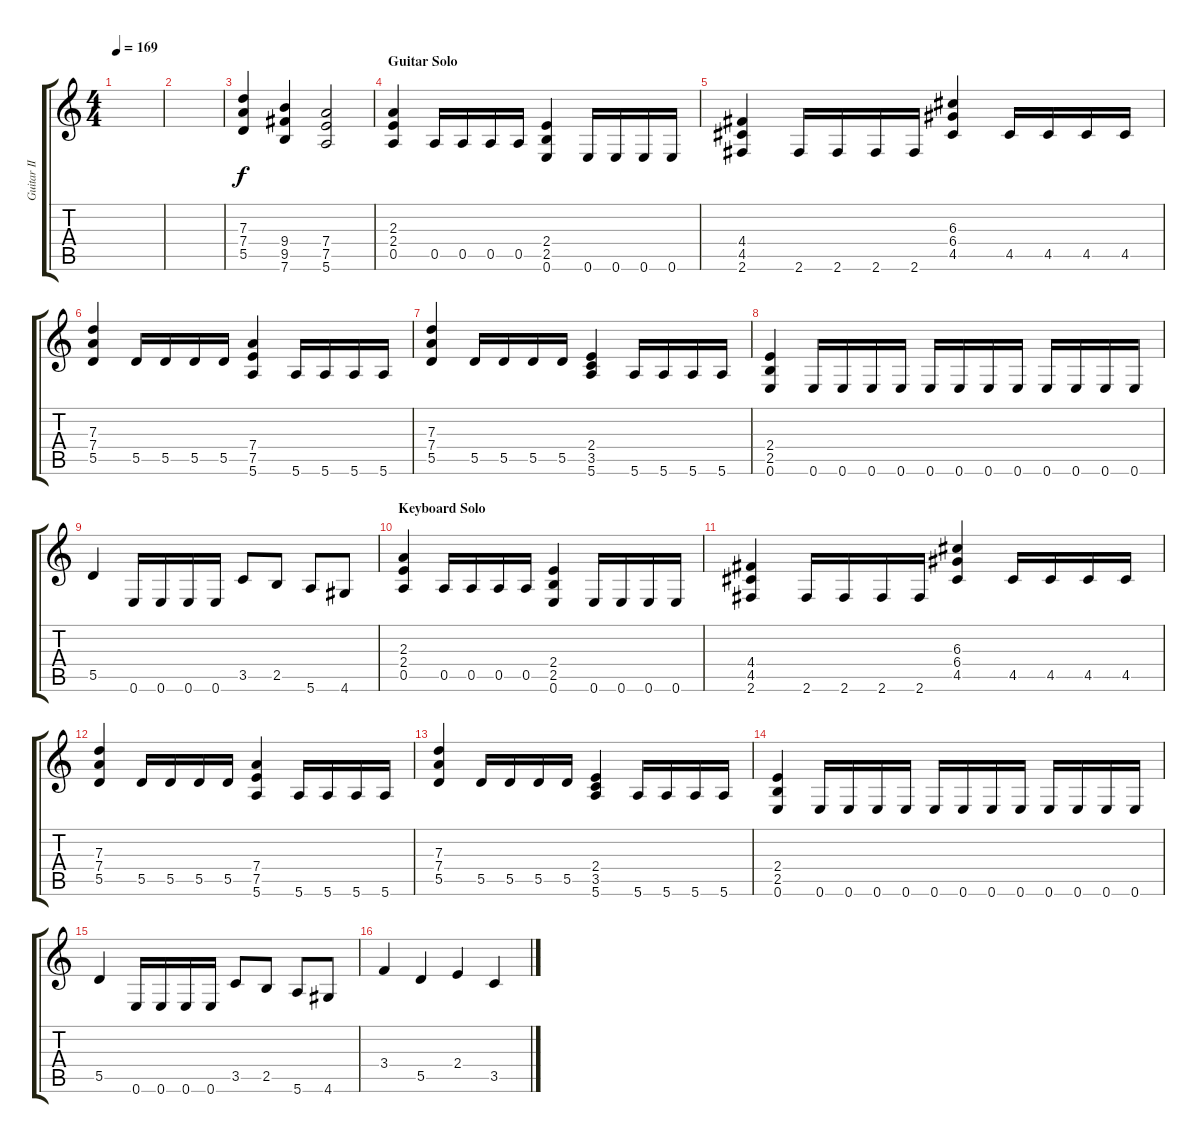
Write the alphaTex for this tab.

\track ("Guitar II" "Guitar II") {instrument distortionguitar}
\staff {score tabs}
\tuning (E4 B3 G3 D3 A2 E2) {hide}
\ts (4 4)
\tempo 169
\clef g2
\ks c
|
|
(7.3 7.4 5.5).4 (9.4 9.5 7.6).4 (7.4 7.5 5.6).2 |
\section ("" "Guitar Solo")
(2.3 2.4 0.5).4 0.5.16 0.5.16 0.5.16 0.5.16 (2.4 2.5 0.6).4 0.6.16 0.6.16 0.6.16 0.6.16 |
(4.4 4.5 2.6).4 2.6.16 2.6.16 2.6.16 2.6.16 (6.3 6.4 4.5).4 4.5.16 4.5.16 4.5.16 4.5.16 |
(7.3 7.4 5.5).4 5.5.16 5.5.16 5.5.16 5.5.16 (7.4 7.5 5.6).4 5.6.16 5.6.16 5.6.16 5.6.16 |
(7.3 7.4 5.5).4 5.5.16 5.5.16 5.5.16 5.5.16 (2.4 3.5 5.6).4 5.6.16 5.6.16 5.6.16 5.6.16 |
(2.4 2.5 0.6).4 0.6.16 0.6.16 0.6.16 0.6.16 0.6.16 0.6.16 0.6.16 0.6.16 0.6.16 0.6.16 0.6.16 0.6.16 |
5.5.4 0.6.16 0.6.16 0.6.16 0.6.16 3.5.8 2.5.8 5.6.8 4.6.8 |
\section ("" "Keyboard Solo")
(2.3 2.4 0.5).4 0.5.16 0.5.16 0.5.16 0.5.16 (2.4 2.5 0.6).4 0.6.16 0.6.16 0.6.16 0.6.16 |
(4.4 4.5 2.6).4 2.6.16 2.6.16 2.6.16 2.6.16 (6.3 6.4 4.5).4 4.5.16 4.5.16 4.5.16 4.5.16 |
(7.3 7.4 5.5).4 5.5.16 5.5.16 5.5.16 5.5.16 (7.4 7.5 5.6).4 5.6.16 5.6.16 5.6.16 5.6.16 |
(7.3 7.4 5.5).4 5.5.16 5.5.16 5.5.16 5.5.16 (2.4 3.5 5.6).4 5.6.16 5.6.16 5.6.16 5.6.16 |
(2.4 2.5 0.6).4 0.6.16 0.6.16 0.6.16 0.6.16 0.6.16 0.6.16 0.6.16 0.6.16 0.6.16 0.6.16 0.6.16 0.6.16 |
5.5.4 0.6.16 0.6.16 0.6.16 0.6.16 3.5.8 2.5.8 5.6.8 4.6.8 |
3.4.4 5.5.4 2.4.4 3.5.4
